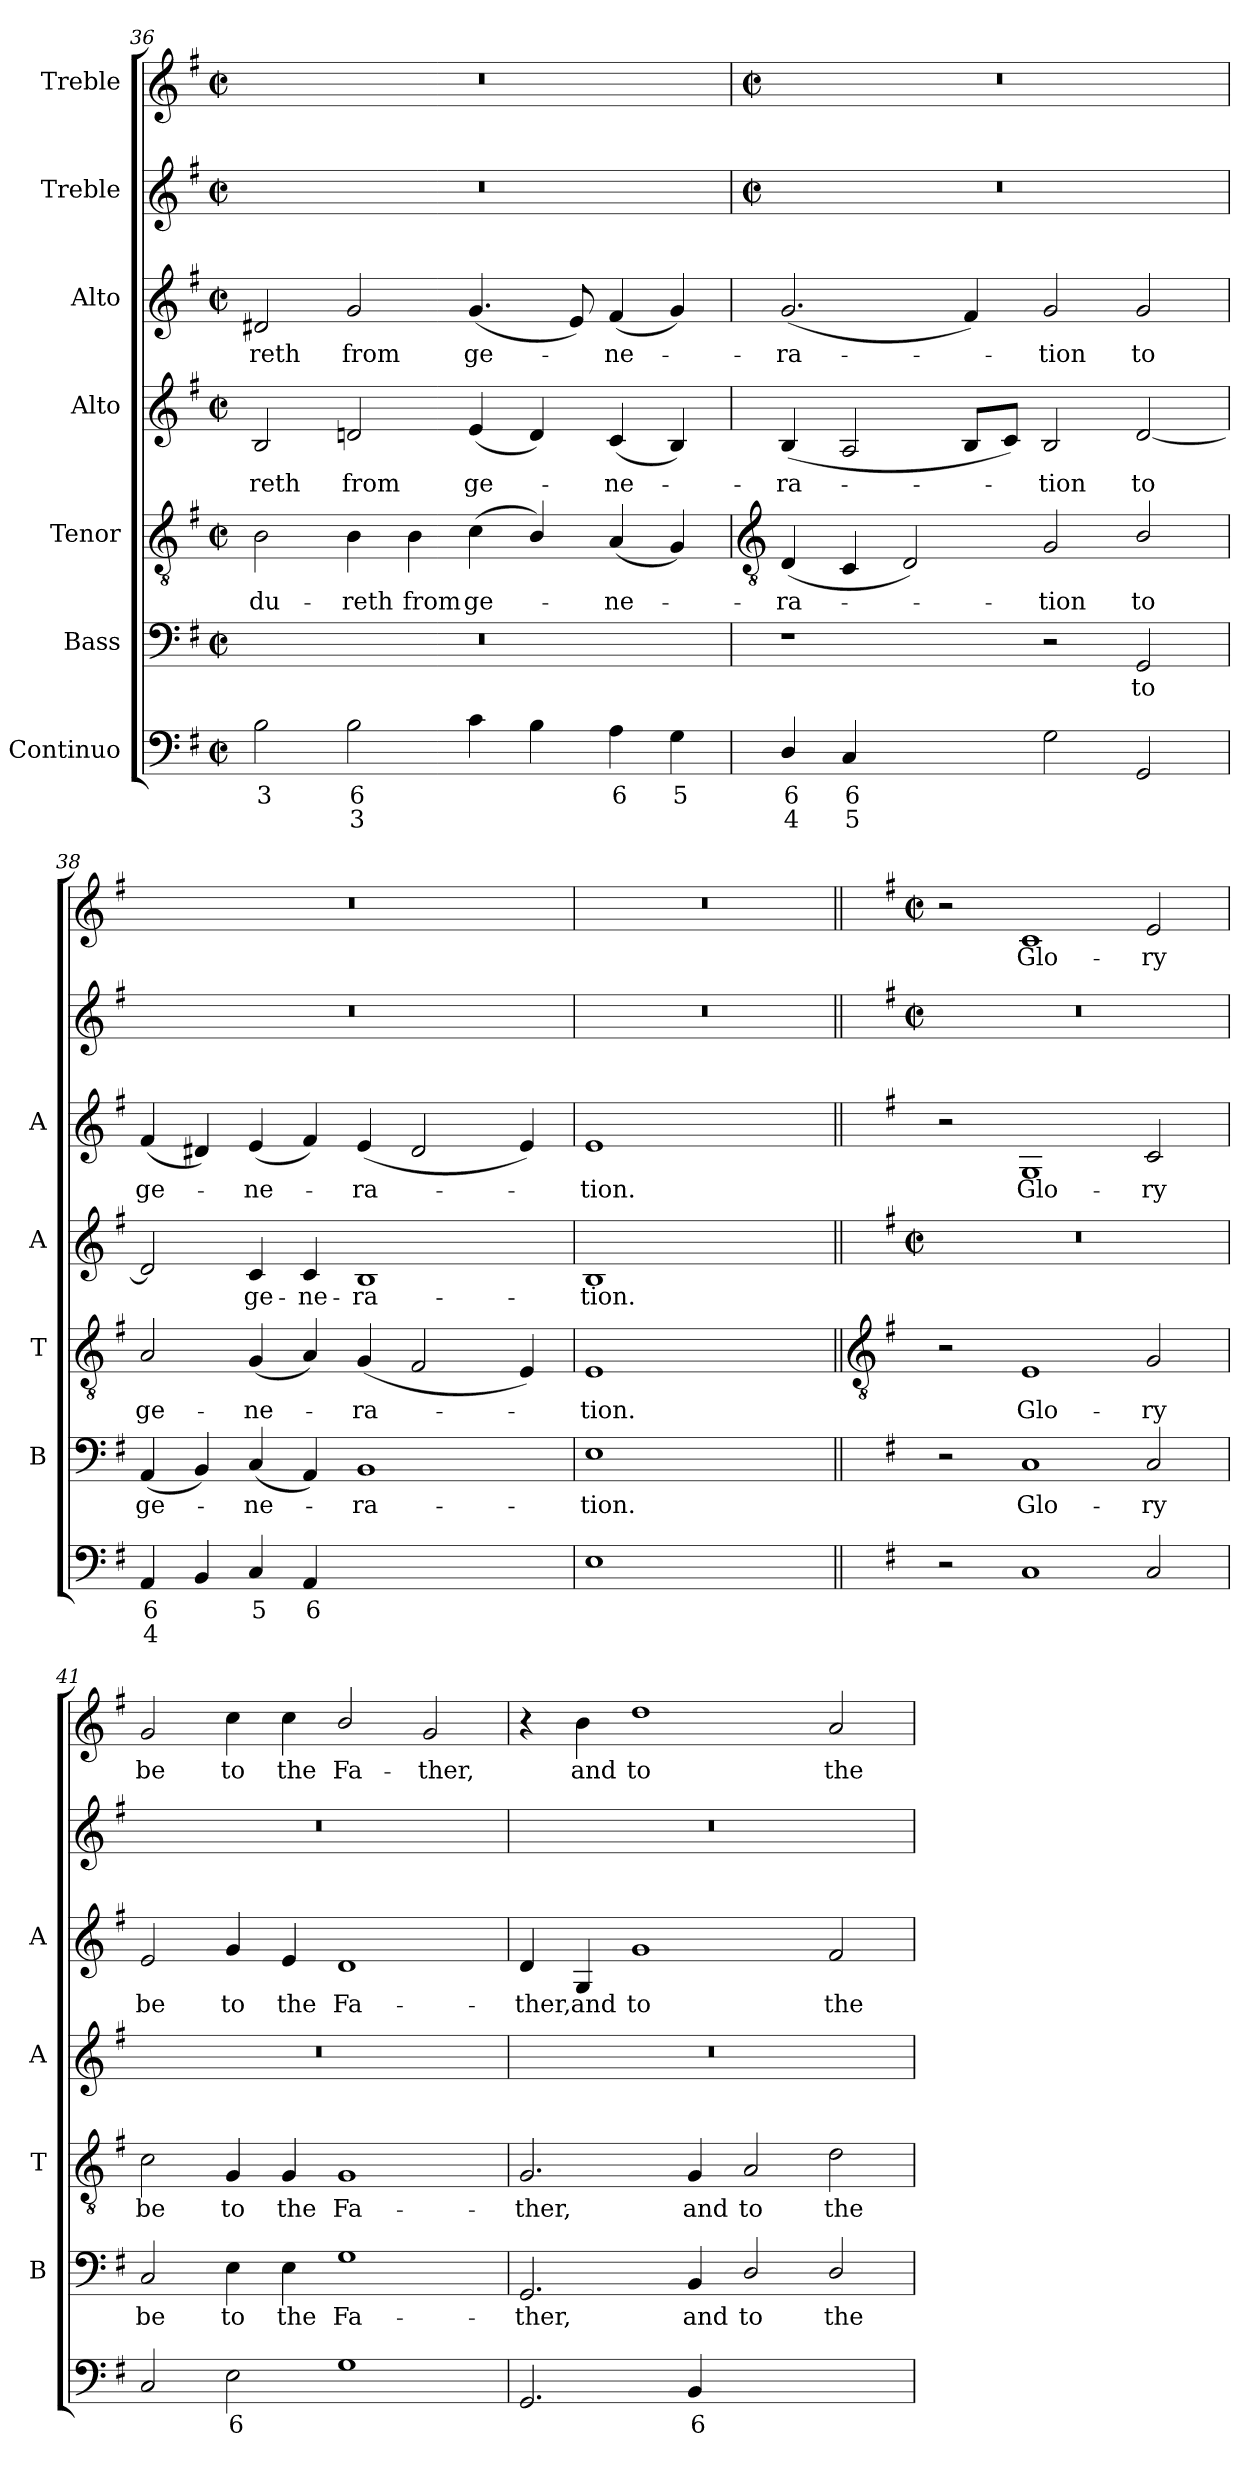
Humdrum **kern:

**kern	**text	**text	**kern	**text	**kern	**text	**kern	**text	**kern	**text	**kern	**kern	**text
*part7	*part7	*part7	*part6	*part6	*part5	*part5	*part4	*part4	*part3	*part3	*part2	*part1	*part1
*staff7	*staff7	*staff7	*staff6	*staff6	*staff5	*staff5	*staff4	*staff4	*staff3	*staff3	*staff2	*staff1	*staff1
*I"Continuo	*	*	*I"Bass	*	*I"Tenor	*	*I"Alto	*	*I"Alto	*	*I"Treble	*I"Treble	*
*	*	*	*I'B	*	*I'T	*	*I'A	*	*I'A	*	*	*	*
*clefF4	*	*	*clefF4	*	*clefGv2	*	*clefG2	*	*clefG2	*	*clefG2	*clefG2	*
*k[f#]	*	*	*k[f#]	*	*k[f#]	*	*k[f#]	*	*k[f#]	*	*k[f#]	*k[f#]	*
*G:	*	*	*G:	*	*G:	*	*G:	*	*G:	*	*G:	*G:	*
*M4/2	*	*	*M4/2	*	*M4/2	*	*M4/2	*	*M4/2	*	*M4/2	*M4/2	*
*met(c|)	*	*	*met(c|)	*	*met(c|)	*	*met(c|)	*	*met(c|)	*	*met(c|)	*met(c|)	*
=36	=36	=36	=36	=36	=36	=36	=36	=36	=36	=36	=36	=36	=36
!	!LO:LY:b	!	!	!	!	!LO:LY:b	!	!LO:LY:b	!	!LO:LY:b	!	!	!
2B	3	.	0r	.	2B	du-	2B	-reth	2d#X	reth	0r	0r	.
!	!LO:LY:b	!LO:LY:b	!	!	!	!LO:LY:b	!	!LO:LY:b	!	!LO:LY:b	!	!	!
2B	6	3	.	.	4B	-reth	2dn	from	2g	from	.	.	.
!	!	!	!	!	!	!LO:LY:b	!	!	!	!	!	!	!
.	.	.	.	.	4B	from	.	.	.	.	.	.	.
!	!	!	!	!	!	!LO:LY:b	!	!LO:LY:b	!	!LO:LY:b	!	!	!
4c	.	.	.	.	(<4c	ge-	(<4e	ge-	(<4.g	ge-	.	.	.
4B	.	.	.	.	4B/)	.	4d)	.	.	.	.	.	.
.	.	.	.	.	.	.	.	.	8e)	.	.	.	.
!	!LO:LY:b	!	!	!	!	!LO:LY:b	!	!LO:LY:b	!	!LO:LY:b	!	!	!
4A	6	.	.	.	(<4A	ne-	(<4c	ne-	(<4f#	ne-	.	.	.
!	!LO:LY:b	!	!	!	!	!	!	!	!	!	!	!	!
4G	5	.	.	.	4G)	.	4B)	.	4g)	.	.	.	.
!!LO:LB:g=z
=37	=37	=37	=37	=37	=37	=37	=37	=37	=37	=37	=37	=37	=37
*	*	*	*	*	*clefGv2	*	*	*	*	*	*	*	*
*	*	*	*	*	*	*	*	*	*	*	*M4/2	*M4/2	*
*	*	*	*	*	*	*	*	*	*	*	*met(c|)	*met(c|)	*
!	!LO:LY:b	!LO:LY:b	!	!	!	!LO:LY:b	!	!LO:LY:b	!	!LO:LY:b	!	!	!
4D/	6	4	1r	.	(<4D	ra-	(<4B	ra-	(<2.g	ra-	0r	0r	.
!	!LO:LY:b	!LO:LY:b	!	!	!	!	!	!	!	!	!	!	!
4C	6	5	.	.	4C	.	2A	.	.	.	.	.	.
!	!LO:LY:b	!LO:LY:b	!	!	!	!	!	!	!	!	!	!	!
[4Dyy	5	4	.	.	2D)	.	.	.	.	.	.	.	.
!	!	!LO:LY:b	!	!	!	!	!	!	!	!	!	!	!
4Dyy]	.	3	.	.	.	.	8BL	.	4f#)	.	.	.	.
.	.	.	.	.	.	.	8cJ)	.	.	.	.	.	.
!	!	!	!	!	!	!LO:LY:b	!	!LO:LY:b	!	!LO:LY:b	!	!	!
2G	.	.	2r	.	2G	tion	2B	tion	2g	tion	.	.	.
!	!	!	!	!LO:LY:b	!	!LO:LY:b	!	!LO:LY:b	!	!LO:LY:b	!	!	!
2GG	.	.	2GG	to	2B/	to	[2d	to	2g	to	.	.	.
=38	=38	=38	=38	=38	=38	=38	=38	=38	=38	=38	=38	=38	=38
!	!LO:LY:b	!LO:LY:b	!	!LO:LY:b	!	!LO:LY:b	!	!	!	!LO:LY:b	!	!	!
4AA	6	4	(<4AA	ge-	2A	ge-	2d]	.	(<4f#	ge-	0r	0r	.
4BB	.	.	4BB)	.	.	.	.	.	4d#X)	.	.	.	.
!	!LO:LY:b	!	!	!LO:LY:b	!	!LO:LY:b	!	!LO:LY:b	!	!LO:LY:b	!	!	!
4C	5	.	(<4C	ne-	(<4G	-ne-	4c	ge-	(<4e	ne-	.	.	.
!	!LO:LY:b	!	!	!	!	!	!	!LO:LY:b	!	!	!	!	!
4AA	6	.	4AA)	.	4A)	.	4c	-ne-	4f#)	.	.	.	.
!	!LO:LY:b	!LO:LY:b	!	!LO:LY:b	!	!LO:LY:b	!	!LO:LY:b	!	!LO:LY:b	!	!	!
[2BByy	6	4	1BB	ra-	(<4G	ra-	1B	-ra-	(<4e	ra-	.	.	.
.	.	.	.	.	2F#	.	.	.	2d#	.	.	.	.
!	!LO:LY:b	!LO:LY:b	!	!	!	!	!	!	!	!	!	!	!
2BByy]	5	3	.	.	.	.	.	.	.	.	.	.	.
.	.	.	.	.	4E)	.	.	.	4e)	.	.	.	.
=39	=39	=39	=39	=39	=39	=39	=39	=39	=39	=39	=39	=39	=39
!	!	!	!	!LO:LY:b	!	!LO:LY:b	!	!LO:LY:b	!	!LO:LY:b	!	!	!
1E	.	.	1E	-tion.	1E	tion.	1B	-tion.	1e	tion.	0r	0r	.
1ryy	.	.	1ryy	.	1ryy	.	1ryy	.	1ryy	.	.	.	.
!!LO:LB:g=z
=40||	=40||	=40||	=40||	=40||	=40||	=40||	=40||	=40||	=40||	=40||	=40||	=40||	=40||
*	*	*	*	*	*clefGv2	*	*	*	*	*	*	*	*
*	*	*	*	*	*	*	*	*	*	*	*	*k[f#]	*
*	*	*	*	*	*	*	*	*	*	*	*	*G:	*
*	*	*	*	*	*	*	*M4/2	*	*	*	*M4/2	*M4/2	*
*	*	*	*	*	*	*	*met(c|)	*	*	*	*met(c|)	*met(c|)	*
2r	.	.	2r	.	2r	.	0r	.	2r	.	0r	2r	.
!	!	!	!	!LO:LY:b	!	!LO:LY:b	!	!	!	!LO:LY:b	!	!	!LO:LY:b
1C	.	.	1C	Glo-	1E	Glo-	.	.	1G	Glo-	.	1c	Glo-
!	!	!	!	!LO:LY:b	!	!LO:LY:b	!	!	!	!LO:LY:b	!	!	!LO:LY:b
2C	.	.	2C	-ry	2G	-ry	.	.	2c	-ry	.	2e	-ry
=41	=41	=41	=41	=41	=41	=41	=41	=41	=41	=41	=41	=41	=41
!	!	!	!	!LO:LY:b	!	!LO:LY:b	!	!	!	!LO:LY:b	!	!	!LO:LY:b
2C	.	.	2C	be	2c	be	0r	.	2e	be	0r	2g	be
!	!LO:LY:b	!	!	!LO:LY:b	!	!LO:LY:b	!	!	!	!LO:LY:b	!	!	!LO:LY:b
2E	6	.	4E	to	4G	to	.	.	4g	to	.	4cc	to
!	!	!	!	!LO:LY:b	!	!LO:LY:b	!	!	!	!LO:LY:b	!	!	!LO:LY:b
.	.	.	4E	the	4G	the	.	.	4e	the	.	4cc	the
!	!	!	!	!LO:LY:b	!	!LO:LY:b	!	!	!	!LO:LY:b	!	!	!LO:LY:b
1G	.	.	1G	Fa-	1G	Fa-	.	.	1d	Fa-	.	2b/	Fa-
!	!	!	!	!	!	!	!	!	!	!	!	!	!LO:LY:b
.	.	.	.	.	.	.	.	.	.	.	.	2g	-ther,
=42	=42	=42	=42	=42	=42	=42	=42	=42	=42	=42	=42	=42	=42
!	!	!	!	!LO:LY:b	!	!LO:LY:b	!	!	!	!LO:LY:b	!	!	!
2.GG	.	.	2.GG	-ther,	2.G	-ther,	0r	.	4d	-ther,	0r	4r	.
!	!	!	!	!	!	!	!	!	!	!LO:LY:b	!	!	!LO:LY:b
.	.	.	.	.	.	.	.	.	4G	and	.	4b	and
!	!	!	!	!	!	!	!	!	!	!LO:LY:b	!	!	!LO:LY:b
.	.	.	.	.	.	.	.	.	1g	to	.	1dd	to
!	!LO:LY:b	!	!	!LO:LY:b	!	!LO:LY:b	!	!	!	!	!	!	!
4BB	6	.	4BB	and	4G	and	.	.	.	.	.	.	.
!	!LO:LY:b	!	!	!LO:LY:b	!	!LO:LY:b	!	!	!	!	!	!	!
[2Dyy	4	.	2D/	to	2A	to	.	.	.	.	.	.	.
!	!LO:LY:b	!	!	!LO:LY:b	!	!LO:LY:b	!	!	!	!LO:LY:b	!	!	!LO:LY:b
2Dyy]	3	.	2D/	the	2d	the	.	.	2f#	the	.	2a	the
=	=	=	=	=	=	=	=	=	=	=	=	=	=
*-	*-	*-	*-	*-	*-	*-	*-	*-	*-	*-	*-	*-	*-
